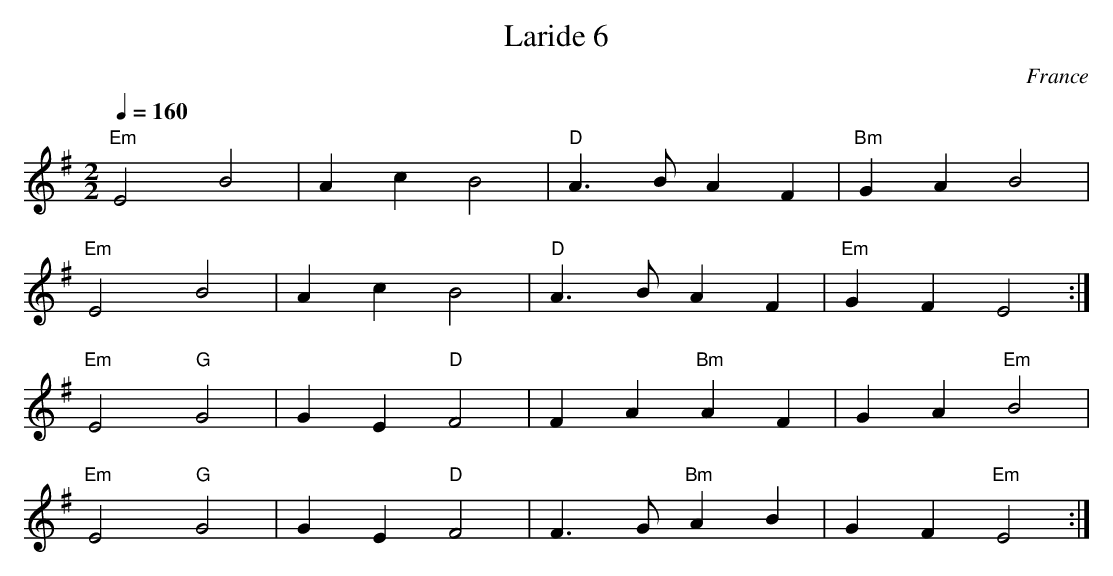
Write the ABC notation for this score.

X:1
T:Laride 6
M:2/2
L:1/4
Q:160
O:France
K:G
"Em" E2B2 | Ac B2 | "D" A> B A F | "Bm" G A B2 |
"Em" E2B2 | Ac B2 | "D" A> B A F | "Em" G F E2 :|
"Em" E2 "G" G2 | GE "D" F2 | F A "Bm" A F | G A "Em" B2 |
"Em" E2 "G" G2 | GE "D" F2 | F>G "Bm" A B | G F "Em" E2 :|
